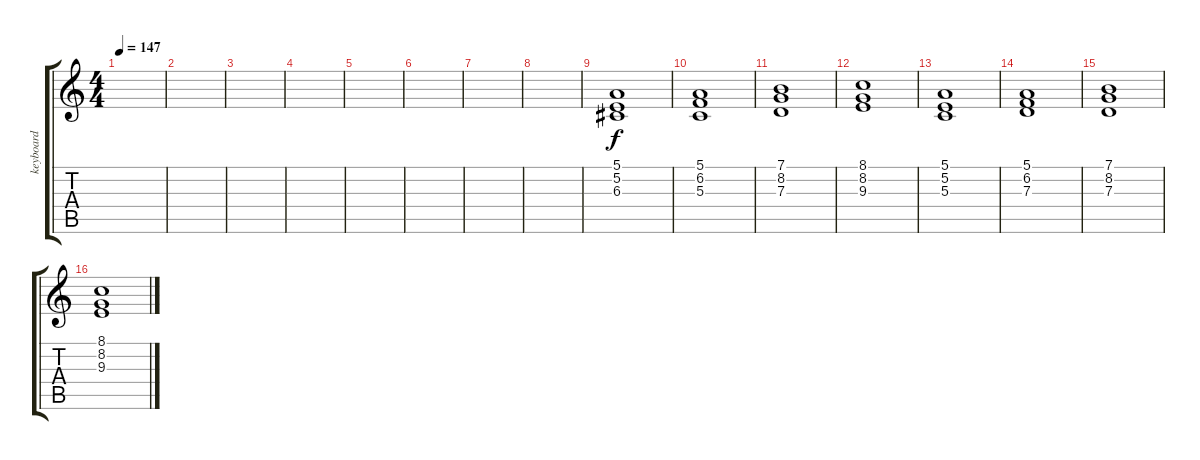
\track ("keyboard" "keyboard") {instrument synthvoice}
\staff {score tabs}
\tuning (E4 B3 G3 D3 A2 E2) {hide}
\ts (4 4)
\tempo 147
\clef g2
\ks c
|
|
|
|
|
|
|
|
(5.1 5.2 6.3).1 |
(5.1 6.2 5.3).1 |
(7.1 8.2 7.3).1 |
(8.1 8.2 9.3).1 |
(5.1 5.2 5.3).1 |
(5.1 6.2 7.3).1 |
(7.1 8.2 7.3).1 |
(8.1 8.2 9.3).1
